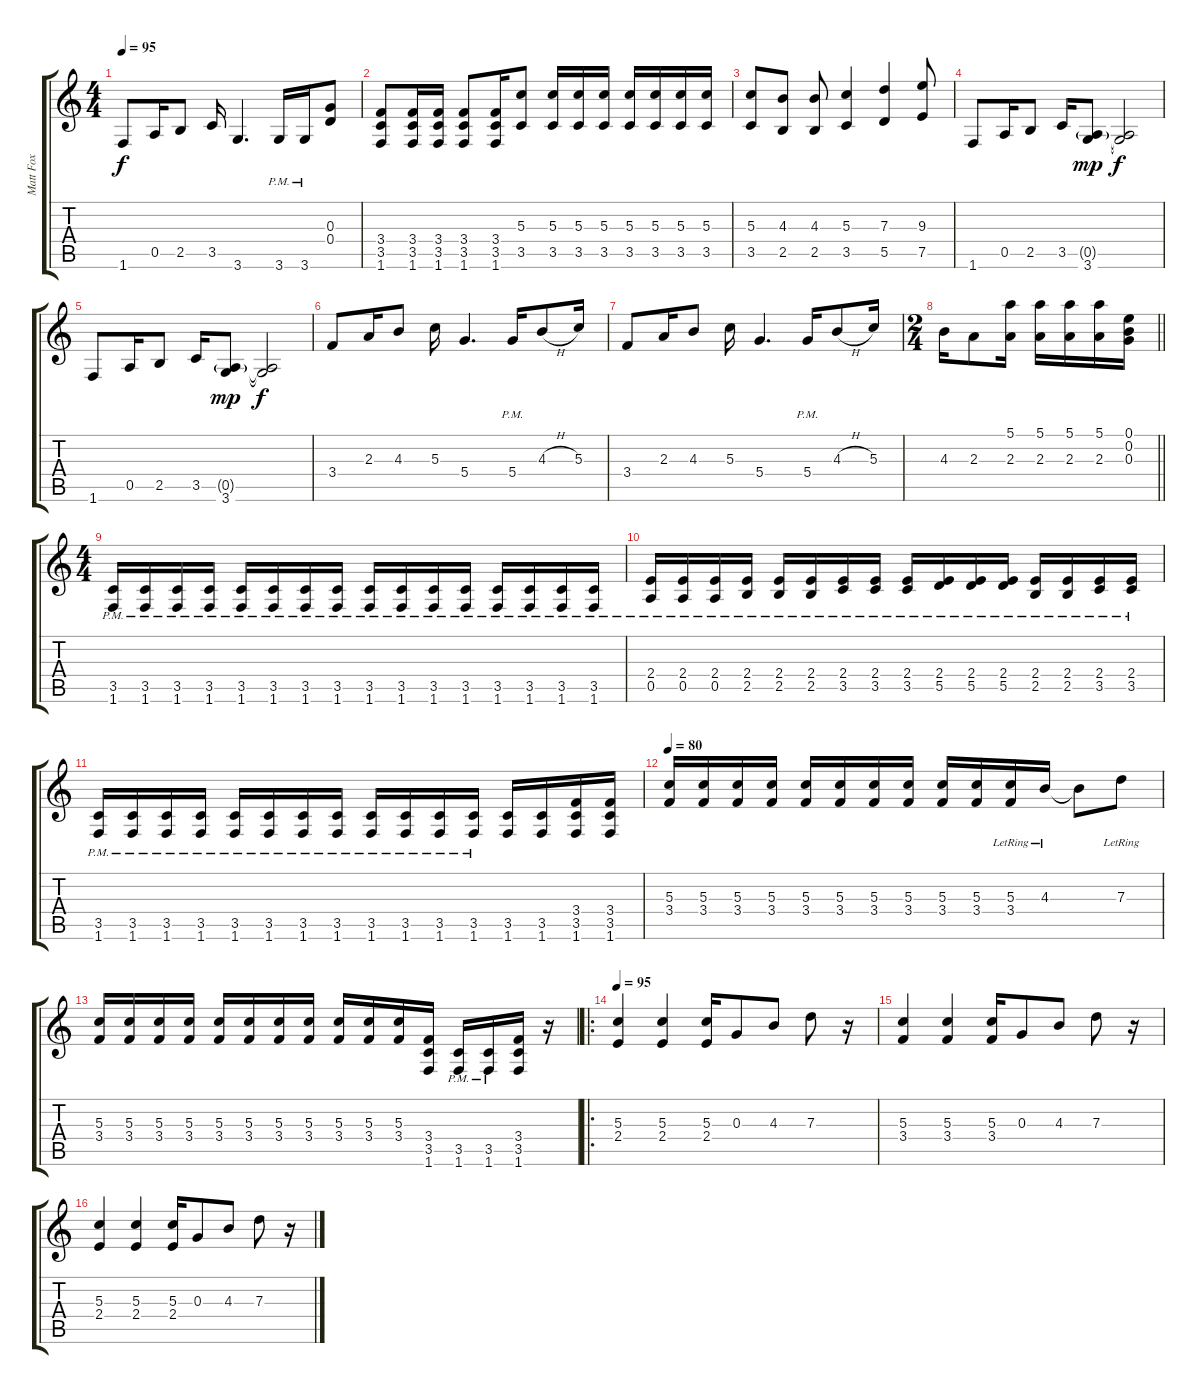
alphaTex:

\track ("Matt Fox" "Matt Fox") {instrument distortionguitar}
\staff {score tabs}
\tuning (E4 B3 G3 D3 A2 E2) {hide}
\ts (4 4)
\tempo 95
\clef g2
\ks c
1.6.8{dy f} 0.5.16 2.5.8 3.5.16 3.6.4{d} 3.6{pm}.16 3.6{pm}.16 (0.3 0.4).8 |
(3.4 3.5 1.6).8 (3.4 3.5 1.6).16 (3.4 3.5 1.6).16 (3.4 3.5 1.6).8 (3.4 3.5 1.6).16 (5.3 3.5).8 (5.3 3.5).16 (5.3 3.5).16 (5.3 3.5).16 (5.3 3.5).16 (5.3 3.5).16 (5.3 3.5).16 (5.3 3.5).16 |
(5.3 3.5).8 (4.3 2.5).8 (4.3 2.5).8 (5.3 3.5).4 (7.3 5.5).4 (9.3 7.5).8 |
1.6.8 0.5.16 2.5.8 3.5.16 (0.5{g} 3.6).8{dy mp} (0.5{t} 3.6{t}).2{dy f} |
1.6.8 0.5.16 2.5.8 3.5.16 (0.5{g} 3.6).8{dy mp} (0.5{t} 3.6{t}).2{dy f} |
3.4.8 2.3.16 4.3.8 5.3.16 5.4.4{d} 5.4{pm}.16 4.3{h}.8 5.3.16 |
3.4.8 2.3.16 4.3.8 5.3.16 5.4.4{d} 5.4{pm}.16 4.3{h}.8 5.3.16 |
\ts (2 4)
\barLineRight lightlight
4.3.16 2.3.8 (5.1 2.3).16 (5.1 2.3).16 (5.1 2.3).16 (5.1 2.3).16 (0.1 0.2 0.3).16 |
\ts (4 4)
(3.5{pm} 1.6{pm}).16 (3.5{pm} 1.6{pm}).16 (3.5{pm} 1.6{pm}).16 (3.5{pm} 1.6{pm}).16 (3.5{pm} 1.6{pm}).16 (3.5{pm} 1.6{pm}).16 (3.5{pm} 1.6{pm}).16 (3.5{pm} 1.6{pm}).16 (3.5{pm} 1.6{pm}).16 (3.5{pm} 1.6{pm}).16 (3.5{pm} 1.6{pm}).16 (3.5{pm} 1.6{pm}).16 (3.5{pm} 1.6{pm}).16 (3.5{pm} 1.6{pm}).16 (3.5{pm} 1.6{pm}).16 (3.5{pm} 1.6{pm}).16 |
(2.4{pm} 0.5{pm}).16 (2.4{pm} 0.5{pm}).16 (2.4{pm} 0.5{pm}).16 (2.4{pm} 2.5{pm}).16 (2.4{pm} 2.5{pm}).16 (2.4{pm} 2.5{pm}).16 (2.4{pm} 3.5{pm}).16 (2.4{pm} 3.5{pm}).16 (2.4{pm} 3.5{pm}).16 (2.4{pm} 5.5{pm}).16 (2.4{pm} 5.5{pm}).16 (2.4{pm} 5.5{pm}).16 (2.4{pm} 2.5{pm}).16 (2.4{pm} 2.5{pm}).16 (2.4{pm} 3.5{pm}).16 (2.4{pm} 3.5{pm}).16 |
(3.5{pm} 1.6{pm}).16 (3.5{pm} 1.6{pm}).16 (3.5{pm} 1.6{pm}).16 (3.5{pm} 1.6{pm}).16 (3.5{pm} 1.6{pm}).16 (3.5{pm} 1.6{pm}).16 (3.5{pm} 1.6{pm}).16 (3.5{pm} 1.6{pm}).16 (3.5{pm} 1.6{pm}).16 (3.5{pm} 1.6{pm}).16 (3.5{pm} 1.6{pm}).16 (3.5{pm} 1.6{pm}).16 (3.5 1.6).16 (3.5 1.6).16 (3.4 3.5 1.6).16 (3.4 3.5 1.6).16 |
\tempo 80
(5.3 3.4).16 (5.3 3.4).16 (5.3 3.4).16 (5.3 3.4).16 (5.3 3.4).16 (5.3 3.4).16 (5.3 3.4).16 (5.3 3.4).16 (5.3 3.4).16 (5.3 3.4).16 (5.3{lr} 3.4{lr}).16 4.3{lr}.16 4.3{t}.8 7.3{lr}.8 |
(5.3 3.4).16 (5.3 3.4).16 (5.3 3.4).16 (5.3 3.4).16 (5.3 3.4).16 (5.3 3.4).16 (5.3 3.4).16 (5.3 3.4).16 (5.3 3.4).16 (5.3 3.4).16 (5.3 3.4).16 (3.4 3.5 1.6).16 (3.5{pm} 1.6{pm}).16 (3.5{pm} 1.6{pm}).16 (3.4 3.5 1.6).16 r.16 |
\ro
\tempo 95
(5.3 2.4).4 (5.3 2.4).4 (5.3 2.4).16 0.3.8 4.3.8 7.3.8 r.16 |
(5.3 3.4).4 (5.3 3.4).4 (5.3 3.4).16 0.3.8 4.3.8 7.3.8 r.16 |
(5.3 2.4).4 (5.3 2.4).4 (5.3 2.4).16 0.3.8 4.3.8 7.3.8 r.16
